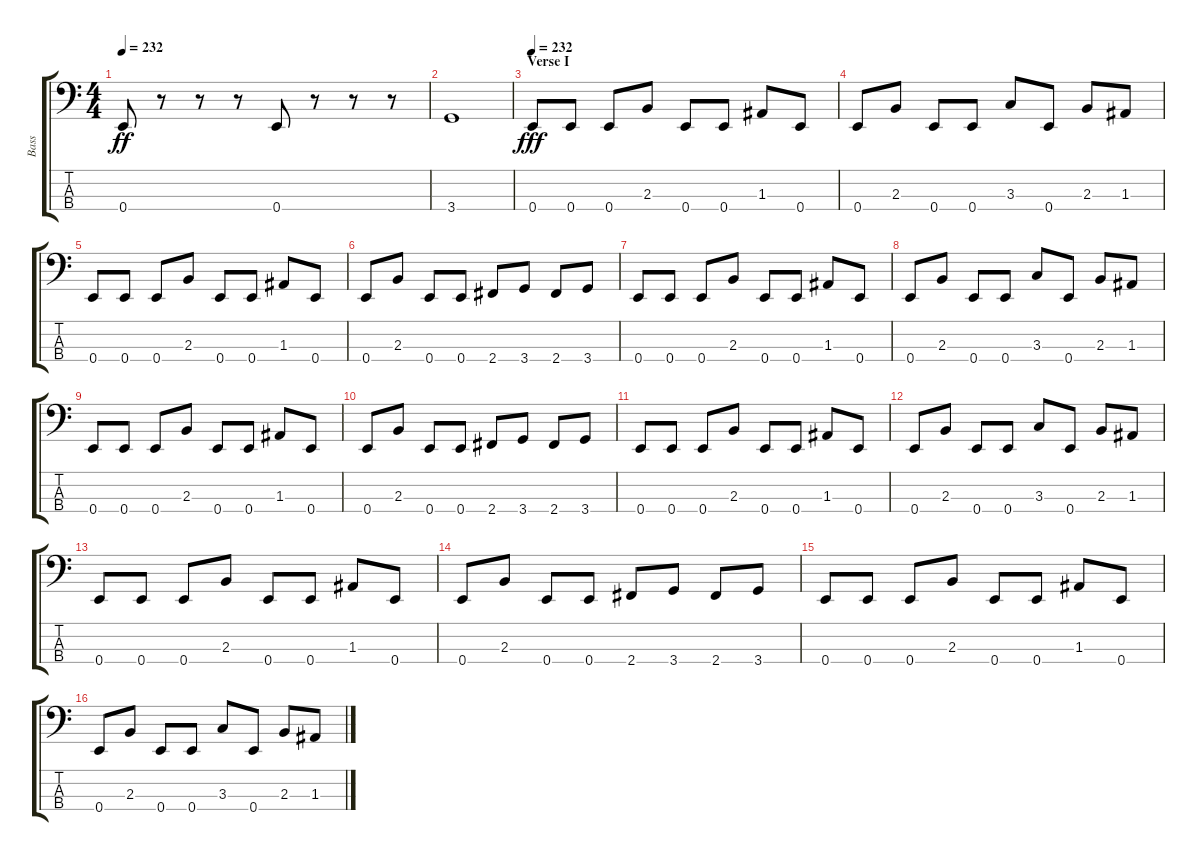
\track ("Bass" "Bass") {instrument electricbassfinger}
\staff {score tabs}
\tuning (G2 D2 A1 E1) {hide}
\ts (4 4)
\tempo 232
\clef f4
\ks c
0.4.8{dy ff} r.8 r.8 r.8 0.4.8 r.8 r.8 r.8 |
3.4.1 |
\section ("" "Verse I")
\tempo 232
0.4.8{dy fff} 0.4.8 0.4.8 2.3.8 0.4.8 0.4.8 1.3.8 0.4.8 |
0.4.8 2.3.8 0.4.8 0.4.8 3.3.8 0.4.8 2.3.8 1.3.8 |
0.4.8 0.4.8 0.4.8 2.3.8 0.4.8 0.4.8 1.3.8 0.4.8 |
0.4.8 2.3.8 0.4.8 0.4.8 2.4.8 3.4.8 2.4.8 3.4.8 |
0.4.8 0.4.8 0.4.8 2.3.8 0.4.8 0.4.8 1.3.8 0.4.8 |
0.4.8 2.3.8 0.4.8 0.4.8 3.3.8 0.4.8 2.3.8 1.3.8 |
0.4.8 0.4.8 0.4.8 2.3.8 0.4.8 0.4.8 1.3.8 0.4.8 |
0.4.8 2.3.8 0.4.8 0.4.8 2.4.8 3.4.8 2.4.8 3.4.8 |
0.4.8 0.4.8 0.4.8 2.3.8 0.4.8 0.4.8 1.3.8 0.4.8 |
0.4.8 2.3.8 0.4.8 0.4.8 3.3.8 0.4.8 2.3.8 1.3.8 |
0.4.8 0.4.8 0.4.8 2.3.8 0.4.8 0.4.8 1.3.8 0.4.8 |
0.4.8 2.3.8 0.4.8 0.4.8 2.4.8 3.4.8 2.4.8 3.4.8 |
0.4.8 0.4.8 0.4.8 2.3.8 0.4.8 0.4.8 1.3.8 0.4.8 |
0.4.8 2.3.8 0.4.8 0.4.8 3.3.8 0.4.8 2.3.8 1.3.8
